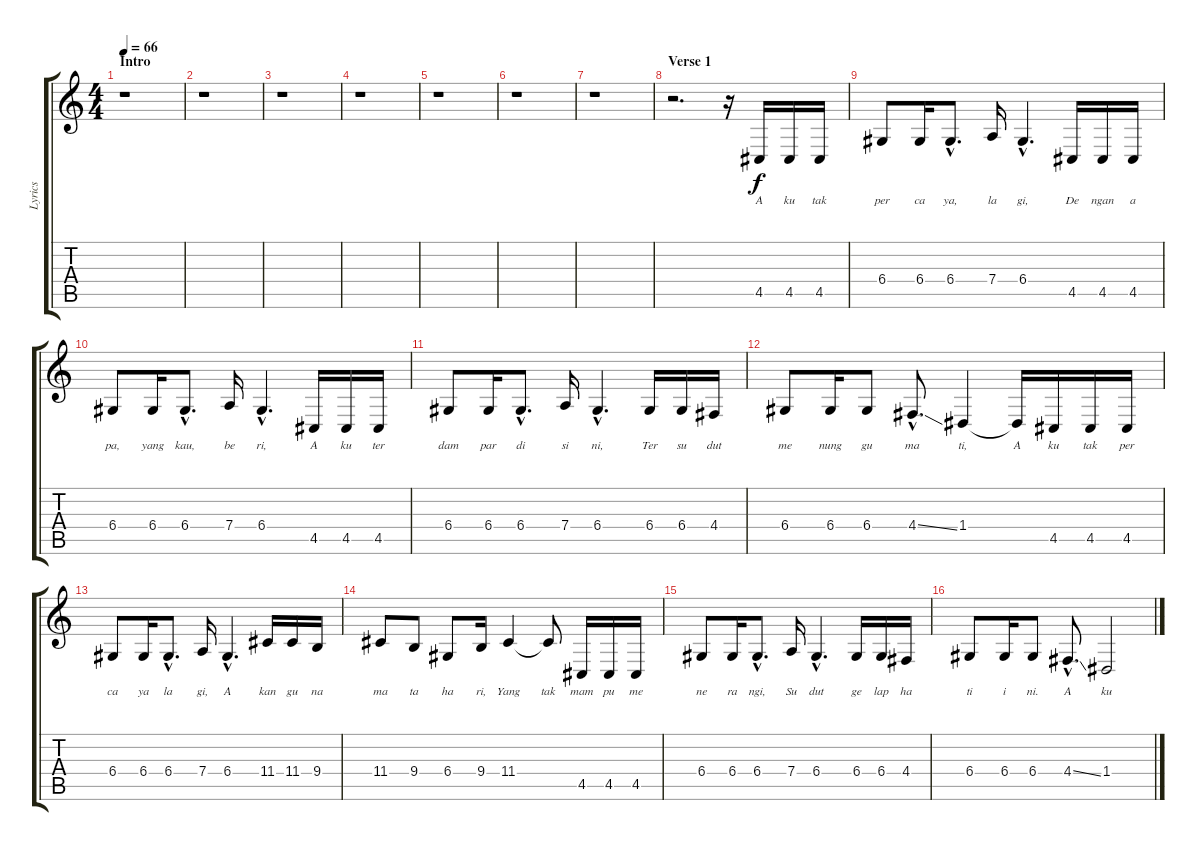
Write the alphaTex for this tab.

\track ("Lyrics" "Lyrics") {instrument clarinet}
\staff {score tabs}
\tuning (E4 B3 G3 D3 A2 E2) {hide}
\ts (4 4)
\section ("" "Intro")
\tempo 66
\clef g2
\ks c
r.1{dy f instrument clarinet} |
r.1 |
r.1 |
r.1 |
r.1 |
r.1 |
r.1 |
\section ("" "Verse 1")
r.2{d} r.16 4.5.16{lyrics (0 "A") lyrics (1 "") lyrics (2 "") lyrics (3 "") lyrics (4 "")} 4.5.16{lyrics (0 "ku") lyrics (1 "") lyrics (2 "") lyrics (3 "") lyrics (4 "")} 4.5.16{lyrics (0 "tak") lyrics (1 "") lyrics (2 "") lyrics (3 "") lyrics (4 "")} |
6.4.8{lyrics (0 "per") lyrics (1 "") lyrics (2 "") lyrics (3 "") lyrics (4 "")} 6.4.16{lyrics (0 "ca") lyrics (1 "") lyrics (2 "") lyrics (3 "") lyrics (4 "")} 6.4{hac}.8{d lyrics (0 "ya,") lyrics (1 "") lyrics (2 "") lyrics (3 "") lyrics (4 "")} 7.4.16{lyrics (0 "la") lyrics (1 "") lyrics (2 "") lyrics (3 "") lyrics (4 "")} 6.4{hac}.4{d lyrics (0 "gi,") lyrics (1 "") lyrics (2 "") lyrics (3 "") lyrics (4 "")} 4.5.16{lyrics (0 "De") lyrics (1 "") lyrics (2 "") lyrics (3 "") lyrics (4 "")} 4.5.16{lyrics (0 "ngan") lyrics (1 "") lyrics (2 "") lyrics (3 "") lyrics (4 "")} 4.5.16{lyrics (0 "a") lyrics (1 "") lyrics (2 "") lyrics (3 "") lyrics (4 "")} |
6.4.8{lyrics (0 "pa,") lyrics (1 "") lyrics (2 "") lyrics (3 "") lyrics (4 "")} 6.4.16{lyrics (0 "yang") lyrics (1 "") lyrics (2 "") lyrics (3 "") lyrics (4 "")} 6.4{hac}.8{d lyrics (0 "kau,") lyrics (1 "") lyrics (2 "") lyrics (3 "") lyrics (4 "")} 7.4.16{lyrics (0 "be") lyrics (1 "") lyrics (2 "") lyrics (3 "") lyrics (4 "")} 6.4{hac}.4{d lyrics (0 "ri,") lyrics (1 "") lyrics (2 "") lyrics (3 "") lyrics (4 "")} 4.5.16{lyrics (0 "A") lyrics (1 "") lyrics (2 "") lyrics (3 "") lyrics (4 "")} 4.5.16{lyrics (0 "ku") lyrics (1 "") lyrics (2 "") lyrics (3 "") lyrics (4 "")} 4.5.16{lyrics (0 "ter") lyrics (1 "") lyrics (2 "") lyrics (3 "") lyrics (4 "")} |
6.4.8{lyrics (0 "dam") lyrics (1 "") lyrics (2 "") lyrics (3 "") lyrics (4 "")} 6.4.16{lyrics (0 "par") lyrics (1 "") lyrics (2 "") lyrics (3 "") lyrics (4 "")} 6.4{hac}.8{d lyrics (0 "di") lyrics (1 "") lyrics (2 "") lyrics (3 "") lyrics (4 "")} 7.4.16{lyrics (0 "si") lyrics (1 "") lyrics (2 "") lyrics (3 "") lyrics (4 "")} 6.4{hac}.4{d lyrics (0 "ni,") lyrics (1 "") lyrics (2 "") lyrics (3 "") lyrics (4 "")} 6.4.16{lyrics (0 "Ter") lyrics (1 "") lyrics (2 "") lyrics (3 "") lyrics (4 "")} 6.4.16{lyrics (0 "su") lyrics (1 "") lyrics (2 "") lyrics (3 "") lyrics (4 "")} 4.4.16{lyrics (0 "dut") lyrics (1 "") lyrics (2 "") lyrics (3 "") lyrics (4 "")} |
6.4.8{lyrics (0 "me") lyrics (1 "") lyrics (2 "") lyrics (3 "") lyrics (4 "")} 6.4.16{lyrics (0 "nung") lyrics (1 "") lyrics (2 "") lyrics (3 "") lyrics (4 "")} 6.4.8{lyrics (0 "gu") lyrics (1 "") lyrics (2 "") lyrics (3 "") lyrics (4 "")} 4.4{ss hac}.8{d lyrics (0 "ma") lyrics (1 "") lyrics (2 "") lyrics (3 "") lyrics (4 "")} 1.4.4{lyrics (0 "ti,") lyrics (1 "") lyrics (2 "") lyrics (3 "") lyrics (4 "")} 1.4{t}.16{lyrics (0 "A") lyrics (1 "") lyrics (2 "") lyrics (3 "") lyrics (4 "")} 4.5.16{lyrics (0 "ku") lyrics (1 "") lyrics (2 "") lyrics (3 "") lyrics (4 "")} 4.5.16{lyrics (0 "tak") lyrics (1 "") lyrics (2 "") lyrics (3 "") lyrics (4 "")} 4.5.16{lyrics (0 "per") lyrics (1 "") lyrics (2 "") lyrics (3 "") lyrics (4 "")} |
6.4.8{lyrics (0 "ca") lyrics (1 "") lyrics (2 "") lyrics (3 "") lyrics (4 "")} 6.4.16{lyrics (0 "ya") lyrics (1 "") lyrics (2 "") lyrics (3 "") lyrics (4 "")} 6.4{hac}.8{d lyrics (0 "la") lyrics (1 "") lyrics (2 "") lyrics (3 "") lyrics (4 "")} 7.4.16{lyrics (0 "gi,") lyrics (1 "") lyrics (2 "") lyrics (3 "") lyrics (4 "")} 6.4{hac}.4{d lyrics (0 "A") lyrics (1 "") lyrics (2 "") lyrics (3 "") lyrics (4 "")} 11.4.16{lyrics (0 "kan") lyrics (1 "") lyrics (2 "") lyrics (3 "") lyrics (4 "")} 11.4.16{lyrics (0 "gu") lyrics (1 "") lyrics (2 "") lyrics (3 "") lyrics (4 "")} 9.4.16{lyrics (0 "na") lyrics (1 "") lyrics (2 "") lyrics (3 "") lyrics (4 "")} |
11.4.8{lyrics (0 "ma") lyrics (1 "") lyrics (2 "") lyrics (3 "") lyrics (4 "")} 9.4.8{lyrics (0 "ta") lyrics (1 "") lyrics (2 "") lyrics (3 "") lyrics (4 "")} 6.4.8{lyrics (0 "ha") lyrics (1 "") lyrics (2 "") lyrics (3 "") lyrics (4 "")} 9.4.16{lyrics (0 "ri,") lyrics (1 "") lyrics (2 "") lyrics (3 "") lyrics (4 "")} 11.4.4{lyrics (0 "Yang") lyrics (1 "") lyrics (2 "") lyrics (3 "") lyrics (4 "")} 11.4{t}.8{lyrics (0 "tak") lyrics (1 "") lyrics (2 "") lyrics (3 "") lyrics (4 "")} 4.5.16{lyrics (0 "mam") lyrics (1 "") lyrics (2 "") lyrics (3 "") lyrics (4 "")} 4.5.16{lyrics (0 "pu") lyrics (1 "") lyrics (2 "") lyrics (3 "") lyrics (4 "")} 4.5.16{lyrics (0 "me") lyrics (1 "") lyrics (2 "") lyrics (3 "") lyrics (4 "")} |
6.4.8{lyrics (0 "ne") lyrics (1 "") lyrics (2 "") lyrics (3 "") lyrics (4 "")} 6.4.16{lyrics (0 "ra") lyrics (1 "") lyrics (2 "") lyrics (3 "") lyrics (4 "")} 6.4{hac}.8{d lyrics (0 "ngi,") lyrics (1 "") lyrics (2 "") lyrics (3 "") lyrics (4 "")} 7.4.16{lyrics (0 "Su") lyrics (1 "") lyrics (2 "") lyrics (3 "") lyrics (4 "")} 6.4{hac}.4{d lyrics (0 "dut") lyrics (1 "") lyrics (2 "") lyrics (3 "") lyrics (4 "")} 6.4.16{lyrics (0 "ge") lyrics (1 "") lyrics (2 "") lyrics (3 "") lyrics (4 "")} 6.4.16{lyrics (0 "lap") lyrics (1 "") lyrics (2 "") lyrics (3 "") lyrics (4 "")} 4.4.16{lyrics (0 "ha") lyrics (1 "") lyrics (2 "") lyrics (3 "") lyrics (4 "")} |
6.4.8{lyrics (0 "ti") lyrics (1 "") lyrics (2 "") lyrics (3 "") lyrics (4 "")} 6.4.16{lyrics (0 "i") lyrics (1 "") lyrics (2 "") lyrics (3 "") lyrics (4 "")} 6.4.8{lyrics (0 "ni.") lyrics (1 "") lyrics (2 "") lyrics (3 "") lyrics (4 "")} 4.4{ss hac}.8{d lyrics (0 "A") lyrics (1 "") lyrics (2 "") lyrics (3 "") lyrics (4 "")} 1.4.2{lyrics (0 "ku") lyrics (1 "") lyrics (2 "") lyrics (3 "") lyrics (4 "")}
